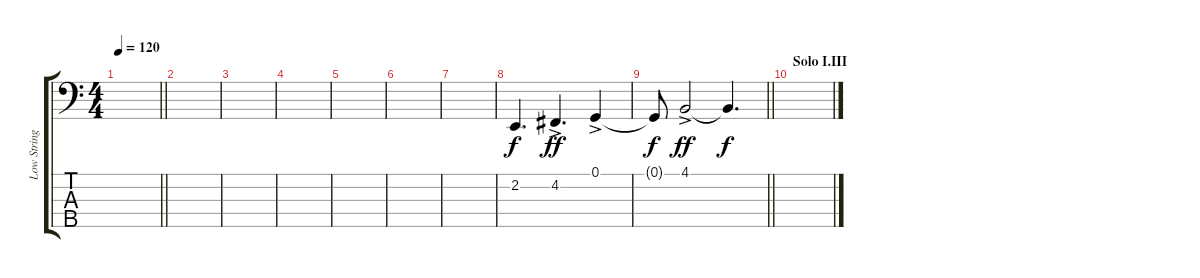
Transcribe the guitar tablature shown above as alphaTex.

\track ("Low Strings Standard" "Low String") {instrument stringensemble1}
\staff {score tabs}
\tuning (G2 D2 A1 E1 B0) {hide}
\ts (4 4)
\tempo 120
\clef f4
\barLineRight lightlight
\ks c
|
|
|
|
|
|
|
2.2.4{d} 4.2{ac}.4{d dy ff} 0.1{ac}.4 |
\barLineRight lightlight
0.1{t}.8{dy f} 4.1{ac}.2{dy ff} 4.1{t}.4{d dy f} |
\section ("" "Solo I.III")
